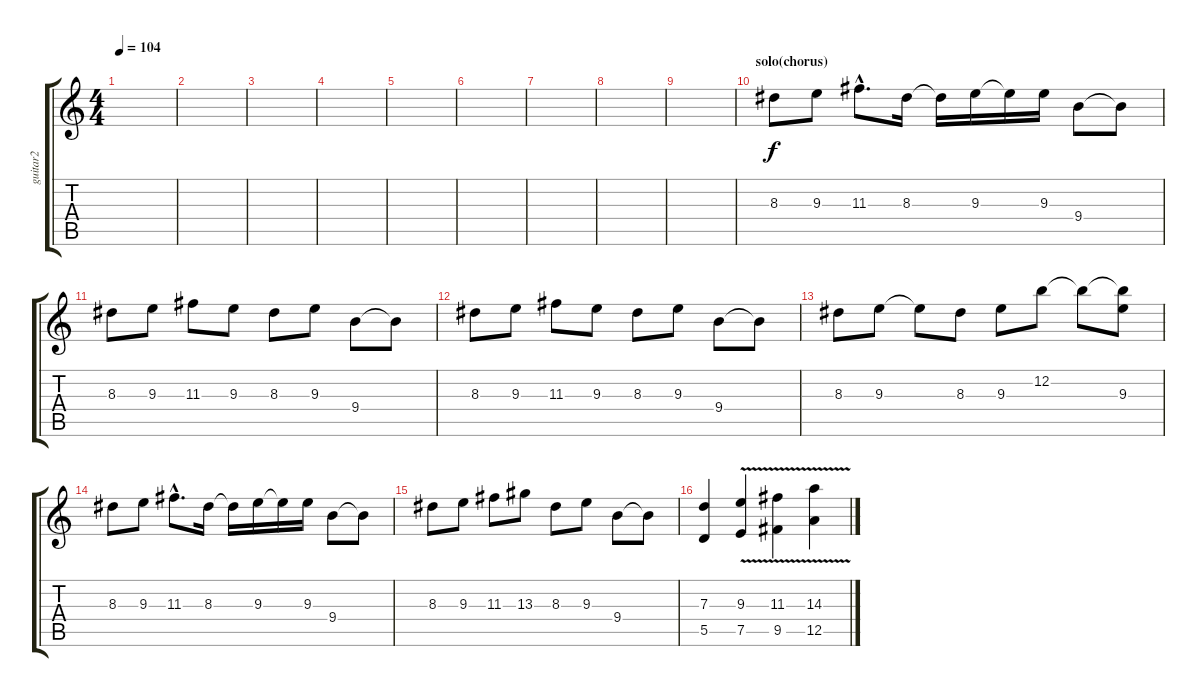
\track ("guitar2" "guitar2") {instrument distortionguitar}
\staff {score tabs}
\tuning (E4 B3 G3 D3 A2 E2) {hide}
\ts (4 4)
\tempo 104
\clef g2
\ks c
|
|
|
|
|
|
|
|
|
\section ("" "solo(chorus)")
8.3.8 9.3.8 11.3{hac}.8{d} 8.3.16 8.3{t}.16 9.3.16 9.3{t}.16 9.3.16 9.4.8 9.4{t}.8 |
8.3.8 9.3.8 11.3.8 9.3.8 8.3.8 9.3.8 9.4.8 9.4{t}.8 |
8.3.8 9.3.8 11.3.8 9.3.8 8.3.8 9.3.8 9.4.8 9.4{t}.8 |
8.3.8 9.3.8 9.3{t}.8 8.3.8 9.3.8 12.2.8 12.2{t}.8 (12.2{t} 9.3).8 |
8.3.8 9.3.8 11.3{hac}.8{d} 8.3.16 8.3{t}.16 9.3.16 9.3{t}.16 9.3.16 9.4.8 9.4{t}.8 |
8.3.8 9.3.8 11.3.8 13.3.8 8.3.8 9.3.8 9.4.8 9.4{t}.8 |
(7.3 5.5).4 (9.3 7.5{v}).4 (11.3 9.5{v}).4 (14.3 12.5{v}).4
